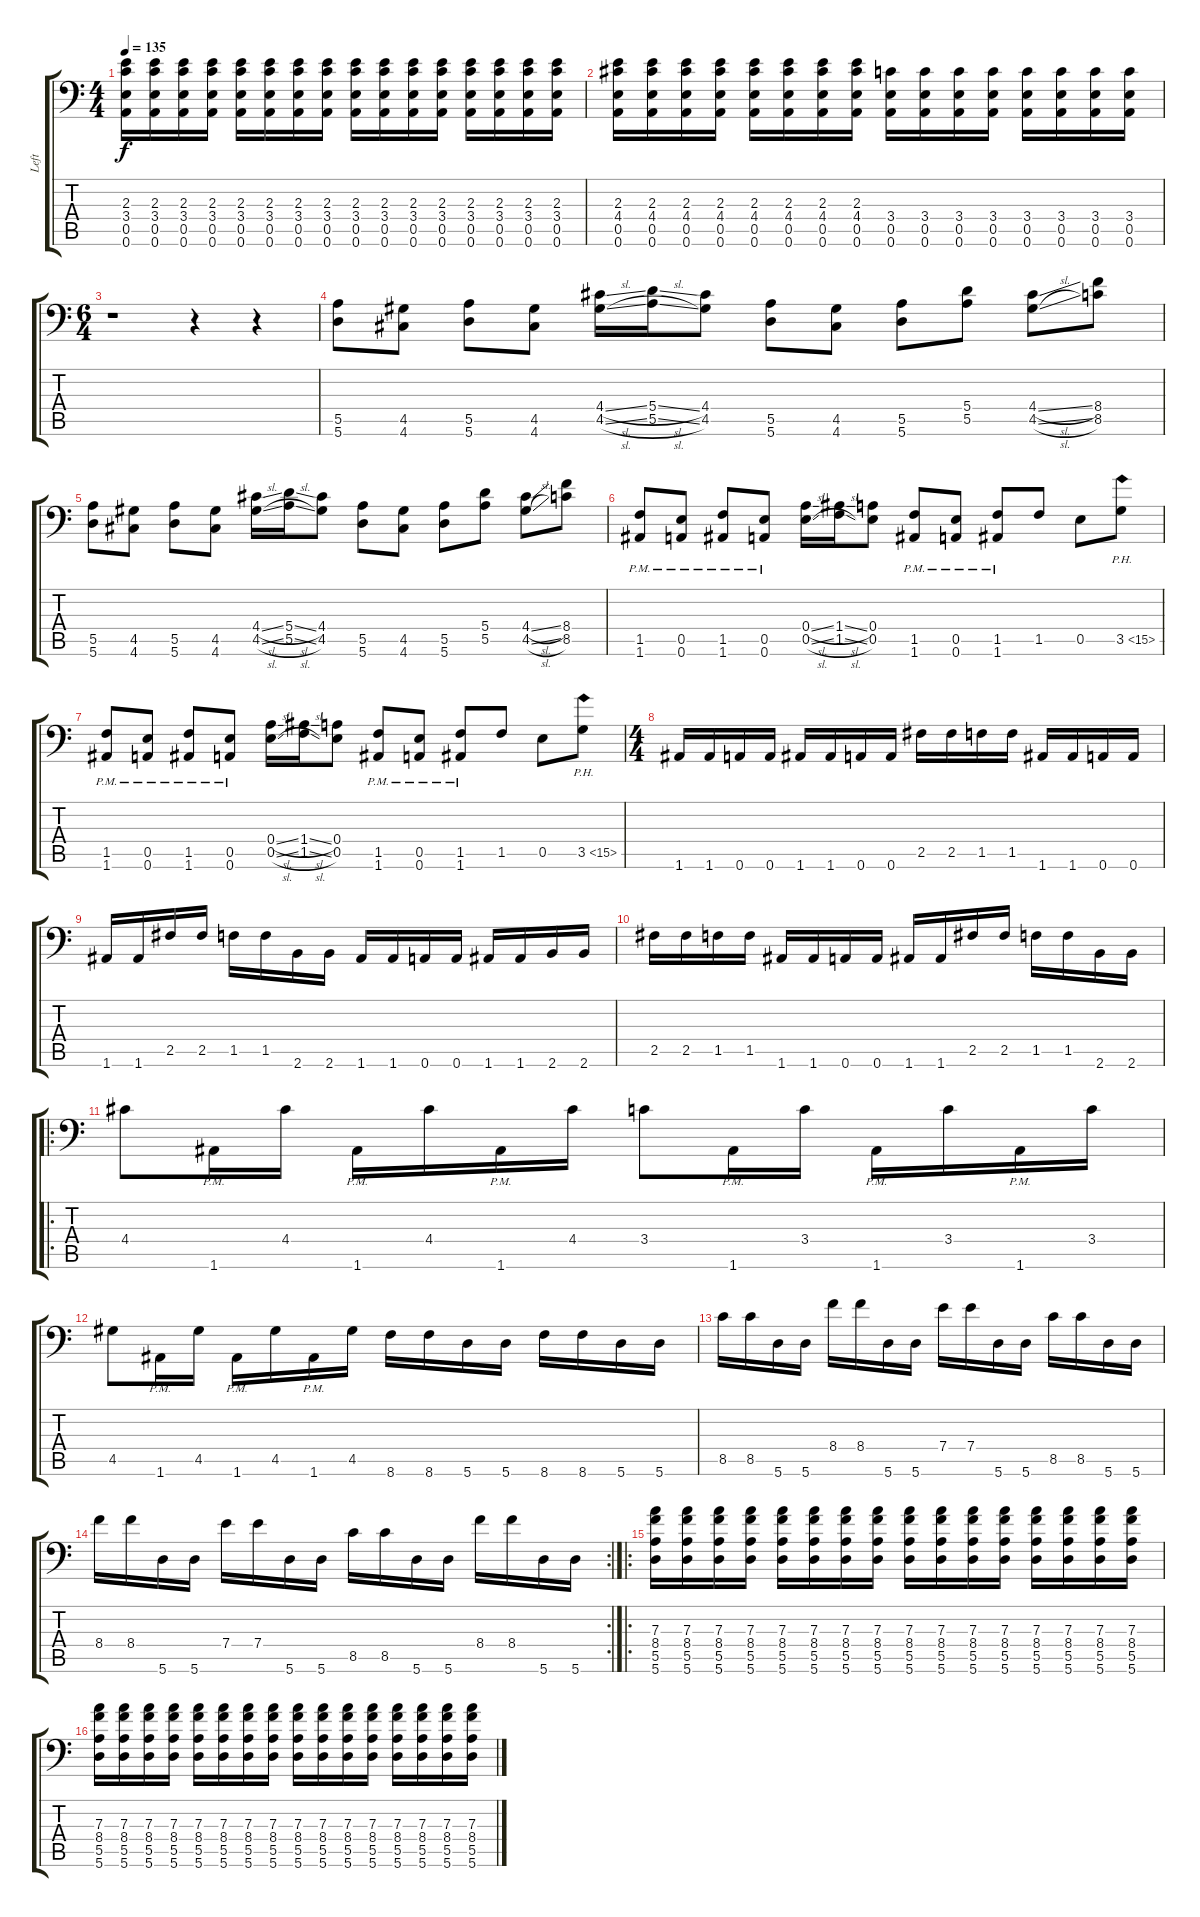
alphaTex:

\track ("Left" "Left") {instrument overdrivenguitar}
\staff {score tabs}
\tuning (B3 Gb3 D3 A2 E2 A1) {hide}
\ts (4 4)
\tempo 135
\clef f4
\ks c
(2.3 3.4 0.5 0.6).16{dy f} (2.3 3.4 0.5 0.6).16 (2.3 3.4 0.5 0.6).16 (2.3 3.4 0.5 0.6).16 (2.3 3.4 0.5 0.6).16 (2.3 3.4 0.5 0.6).16 (2.3 3.4 0.5 0.6).16 (2.3 3.4 0.5 0.6).16 (2.3 3.4 0.5 0.6).16 (2.3 3.4 0.5 0.6).16 (2.3 3.4 0.5 0.6).16 (2.3 3.4 0.5 0.6).16 (2.3 3.4 0.5 0.6).16 (2.3 3.4 0.5 0.6).16 (2.3 3.4 0.5 0.6).16 (2.3 3.4 0.5 0.6).16 |
(2.3 4.4 0.5 0.6).16 (2.3 4.4 0.5 0.6).16 (2.3 4.4 0.5 0.6).16 (2.3 4.4 0.5 0.6).16 (2.3 4.4 0.5 0.6).16 (2.3 4.4 0.5 0.6).16 (2.3 4.4 0.5 0.6).16 (2.3 4.4 0.5 0.6).16 (3.4 0.5 0.6).16 (3.4 0.5 0.6).16 (3.4 0.5 0.6).16 (3.4 0.5 0.6).16 (3.4 0.5 0.6).16 (3.4 0.5 0.6).16 (3.4 0.5 0.6).16 (3.4 0.5 0.6).16 |
\ts (6 4)
r.1 r.4 r.4 |
(5.5 5.6).8 (4.5 4.6).8 (5.5 5.6).8 (4.5 4.6).8 (4.4{sl} 4.5{sl}).16 (5.4{sl} 5.5{sl}).16 (4.4 4.5).8 (5.5 5.6).8 (4.5 4.6).8 (5.5 5.6).8 (5.4 5.5).8 (4.4{sl} 4.5{sl}).8 (8.4 8.5).8 |
(5.5 5.6).8 (4.5 4.6).8 (5.5 5.6).8 (4.5 4.6).8 (4.4{sl} 4.5{sl}).16 (5.4{sl} 5.5{sl}).16 (4.4 4.5).8 (5.5 5.6).8 (4.5 4.6).8 (5.5 5.6).8 (5.4 5.5).8 (4.4{sl} 4.5{sl}).8 (8.4 8.5).8 |
(1.5{pm} 1.6{pm}).8 (0.5{pm} 0.6{pm}).8 (1.5{pm} 1.6{pm}).8 (0.5{pm} 0.6{pm}).8 (0.4{sl} 0.5{sl}).16 (1.4{sl} 1.5{sl}).16 (0.4 0.5).8 (1.5{pm} 1.6{pm}).8 (0.5{pm} 0.6{pm}).8 (1.5{pm} 1.6{pm}).8 1.5.8 0.5.8 3.5{ph 12}.8 |
(1.5{pm} 1.6{pm}).8 (0.5{pm} 0.6{pm}).8 (1.5{pm} 1.6{pm}).8 (0.5{pm} 0.6{pm}).8 (0.4{sl} 0.5{sl}).16 (1.4{sl} 1.5{sl}).16 (0.4 0.5).8 (1.5{pm} 1.6{pm}).8 (0.5{pm} 0.6{pm}).8 (1.5{pm} 1.6{pm}).8 1.5.8 0.5.8 3.5{ph 12}.8 |
\ts (4 4)
1.6.16 1.6.16 0.6.16 0.6.16 1.6.16 1.6.16 0.6.16 0.6.16 2.5.16 2.5.16 1.5.16 1.5.16 1.6.16 1.6.16 0.6.16 0.6.16 |
1.6.16 1.6.16 2.5.16 2.5.16 1.5.16 1.5.16 2.6.16 2.6.16 1.6.16 1.6.16 0.6.16 0.6.16 1.6.16 1.6.16 2.6.16 2.6.16 |
2.5.16 2.5.16 1.5.16 1.5.16 1.6.16 1.6.16 0.6.16 0.6.16 1.6.16 1.6.16 2.5.16 2.5.16 1.5.16 1.5.16 2.6.16 2.6.16 |
\ro
4.4.8 1.6{pm}.16 4.4.16 1.6{pm}.16 4.4.16 1.6{pm}.16 4.4.16 3.4.8 1.6{pm}.16 3.4.16 1.6{pm}.16 3.4.16 1.6{pm}.16 3.4.16 |
4.5.8 1.6{pm}.16 4.5.16 1.6{pm}.16 4.5.16 1.6{pm}.16 4.5.16 8.6.16 8.6.16 5.6.16 5.6.16 8.6.16 8.6.16 5.6.16 5.6.16 |
8.5.16 8.5.16 5.6.16 5.6.16 8.4.16 8.4.16 5.6.16 5.6.16 7.4.16 7.4.16 5.6.16 5.6.16 8.5.16 8.5.16 5.6.16 5.6.16 |
\rc 2
8.4.16 8.4.16 5.6.16 5.6.16 7.4.16 7.4.16 5.6.16 5.6.16 8.5.16 8.5.16 5.6.16 5.6.16 8.4.16 8.4.16 5.6.16 5.6.16 |
\ro
(7.3 8.4 5.5 5.6).16 (7.3 8.4 5.5 5.6).16 (7.3 8.4 5.5 5.6).16 (7.3 8.4 5.5 5.6).16 (7.3 8.4 5.5 5.6).16 (7.3 8.4 5.5 5.6).16 (7.3 8.4 5.5 5.6).16 (7.3 8.4 5.5 5.6).16 (7.3 8.4 5.5 5.6).16 (7.3 8.4 5.5 5.6).16 (7.3 8.4 5.5 5.6).16 (7.3 8.4 5.5 5.6).16 (7.3 8.4 5.5 5.6).16 (7.3 8.4 5.5 5.6).16 (7.3 8.4 5.5 5.6).16 (7.3 8.4 5.5 5.6).16 |
(7.3 8.4 5.5 5.6).16 (7.3 8.4 5.5 5.6).16 (7.3 8.4 5.5 5.6).16 (7.3 8.4 5.5 5.6).16 (7.3 8.4 5.5 5.6).16 (7.3 8.4 5.5 5.6).16 (7.3 8.4 5.5 5.6).16 (7.3 8.4 5.5 5.6).16 (7.3 8.4 5.5 5.6).16 (7.3 8.4 5.5 5.6).16 (7.3 8.4 5.5 5.6).16 (7.3 8.4 5.5 5.6).16 (7.3 8.4 5.5 5.6).16 (7.3 8.4 5.5 5.6).16 (7.3 8.4 5.5 5.6).16 (7.3 8.4 5.5 5.6).16
